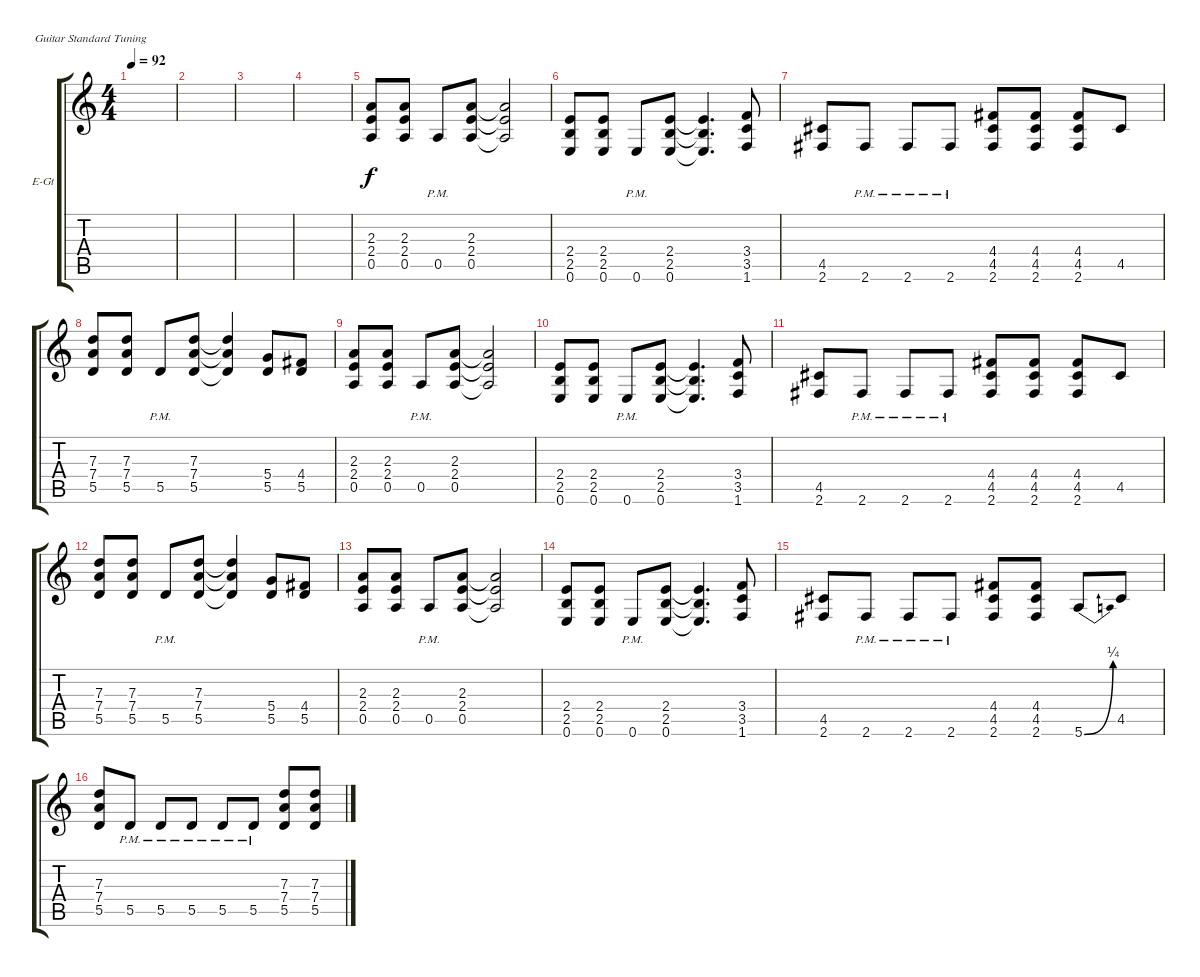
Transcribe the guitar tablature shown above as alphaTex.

\bracketExtendMode groupsimilarinstruments
\firstSystemTrackNameOrientation horizontal
\otherSystemsTrackNameOrientation horizontal
\track ("Distortion Rhythm" "E-Gt") {instrument distortionguitar}
\staff {score tabs}
\tuning (E4 B3 G3 D3 A2 E2)
\ts (4 4)
\tempo 92
\clef g2
\ks c
|
|
|
|
(2.3 2.4 0.5).8 (0.5 2.4 2.3).8 0.5{pm}.8 (0.5 2.4 2.3).8 (2.3{t} 2.4{t} 0.5{t}).2 |
(0.6 2.5 2.4).8 (0.6 2.5 2.4).8 0.6{pm}.8 (0.6 2.4 2.5).8 (2.5{t} 2.4{t} 0.6{t}).4{d} (1.6 3.5 3.4).8 |
(2.6 4.5).8 2.6{pm}.8 2.6{pm}.8 2.6{pm}.8 (2.6 4.5 4.4).8 (4.5 2.6 4.4).8 (4.5 2.6 4.4).8 4.5.8 |
(5.5 7.4 7.3).8 (7.3 5.5 7.4).8 5.5{pm}.8 (7.3 7.4 5.5).8 (5.5{t} 7.4{t} 7.3{t}).4 (5.5 5.4).8 (4.4 5.5).8 |
(2.3 2.4 0.5).8 (0.5 2.4 2.3).8 0.5{pm}.8 (0.5 2.4 2.3).8 (2.3{t} 2.4{t} 0.5{t}).2 |
(0.6 2.5 2.4).8 (0.6 2.5 2.4).8 0.6{pm}.8 (0.6 2.4 2.5).8 (2.5{t} 2.4{t} 0.6{t}).4{d} (1.6 3.5 3.4).8 |
(2.6 4.5).8 2.6{pm}.8 2.6{pm}.8 2.6{pm}.8 (2.6 4.5 4.4).8 (4.5 2.6 4.4).8 (4.5 2.6 4.4).8 4.5.8 |
(5.5 7.4 7.3).8 (7.3 5.5 7.4).8 5.5{pm}.8 (7.3 7.4 5.5).8 (5.5{t} 7.4{t} 7.3{t}).4 (5.5 5.4).8 (4.4 5.5).8 |
(2.3 2.4 0.5).8 (0.5 2.4 2.3).8 0.5{pm}.8 (0.5 2.4 2.3).8 (2.3{t} 2.4{t} 0.5{t}).2 |
(0.6 2.5 2.4).8 (0.6 2.5 2.4).8 0.6{pm}.8 (0.6 2.4 2.5).8 (2.5{t} 2.4{t} 0.6{t}).4{d} (1.6 3.5 3.4).8 |
(2.6 4.5).8 2.6{pm}.8 2.6{pm}.8 2.6{pm}.8 (2.6 4.5 4.4).8 (4.4 4.5 2.6).8 5.6{be (bend 0 0 11.4 1)}.8 4.5.8 |
(5.5 7.4 7.3).8 5.5{pm}.8 5.5{pm}.8 5.5{pm}.8 5.5{pm}.8 5.5{pm}.8 (5.5 7.4 7.3).8 (5.5 7.4 7.3).8
